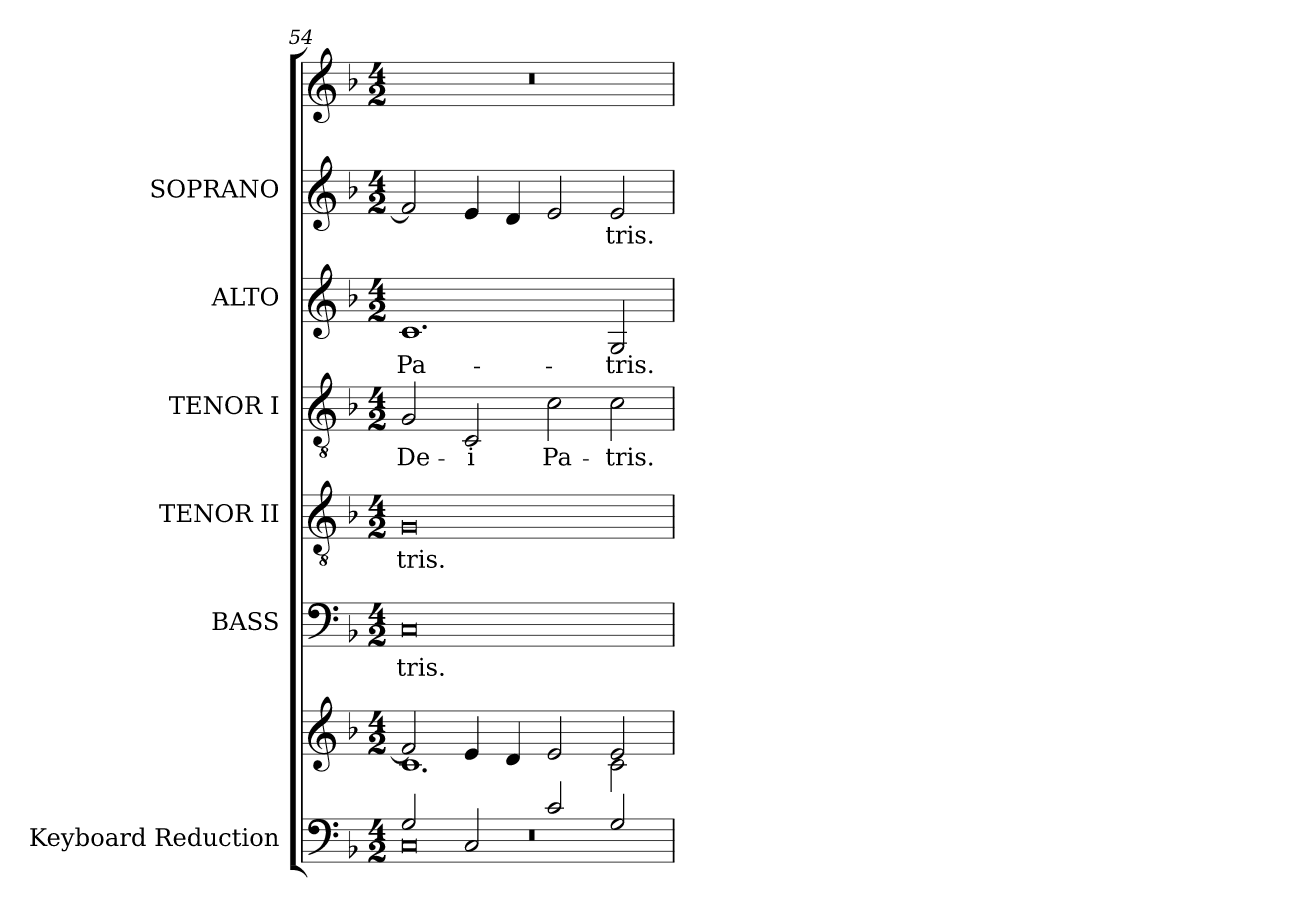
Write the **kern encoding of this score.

**kern	**kern	**kern	**text	**kern	**text	**kern	**text	**kern	**text	**kern	**text	**kern
*part7	*part7	*part6	*part6	*part5	*part5	*part4	*part4	*part3	*part3	*part2	*part2	*part1
*staff8	*staff7	*staff6	*staff6	*staff5	*staff5	*staff4	*staff4	*staff3	*staff3	*staff2	*staff2	*staff1
*I"Keyboard Reduction	*	*I"BASS	*	*I"TENOR II	*	*I"TENOR I	*	*I"ALTO	*	*I"SOPRANO	*	*
*I'Reduc.	*	*I'B.	*	*I'T. II	*	*I'T. I	*	*I'A.	*	*I'S.	*	*
*clefF4	*clefG2	*clefF4	*	*clefGv2	*	*clefGv2	*	*clefG2	*	*clefG2	*	*clefG2
*	*	*	*	*ITrd7c12	*	*ITrd7c12	*	*	*	*	*	*
*k[b-]	*k[b-]	*k[b-]	*	*k[b-]	*	*k[b-]	*	*k[b-]	*	*k[b-]	*	*k[b-]
*F:	*F:	*F:	*	*F:	*	*F:	*	*F:	*	*F:	*	*F:
*M4/2	*M4/2	*M4/2	*	*M4/2	*	*M4/2	*	*M4/2	*	*M4/2	*	*M4/2
=54	=54	=54	=54	=54	=54	=54	=54	=54	=54	=54	=54	=54
*^	*^	*	*	*	*	*	*	*	*	*	*	*
*	*^	*	*	*	*	*	*	*	*	*	*	*	*	*
!	!	!	!	!	!	!LO:LY:b:color=#000000	!	!	!	!	!	!	!	!	!
!	!	!	!	!	!	!	!	!LO:LY:b:color=#000000	!	!	!	!	!	!	!
!	!	!	!	!	!	!	!	!	!	!LO:LY:b:color=#000000	!	!	!	!	!
!	!	!	!	!	!	!	!	!	!	!	!	!LO:LY:b:color=#000000	!	!	!LO:N:vis=1
2Gi/	0r	0Ci	2fi/]	1.ci	0Ci	-tris.	0GGi	-tris.	2GGi/	De-	1.ci	Pa-	2fi/]	.	0r
!	!	!	!	!	!	!	!	!	!	!LO:LY:b:color=#000000	!	!	!	!	!
2Ci/	.	.	4ei/	.	.	.	.	.	2CCi/	-i	.	.	4ei/	.	.
.	.	.	4di/	.	.	.	.	.	.	.	.	.	4di/	.	.
!	!	!	!	!	!	!	!	!	!	!LO:LY:b:color=#000000	!	!	!	!	!
2ci/	.	.	2ei/	.	.	.	.	.	2Ci\	Pa-	.	.	2ei/	.	.
!	!	!	!	!	!	!	!	!	!	!LO:LY:b:color=#000000	!	!	!	!	!
!	!	!	!	!	!	!	!	!	!	!	!	!LO:LY:b:color=#000000	!	!	!
!	!	!	!	!	!	!	!	!	!	!	!	!	!	!LO:LY:b:color=#000000	!
2Gi/	.	.	2ei/	2ci\	.	.	.	.	2Ci\	-tris.	2Gi/	-tris.	2ei/	-tris.	.
*v	*v	*v	*	*	*	*	*	*	*	*	*	*	*	*	*
*	*v	*v	*	*	*	*	*	*	*	*	*	*	*
=	=	=	=	=	=	=	=	=	=	=	=	=
*-	*-	*-	*-	*-	*-	*-	*-	*-	*-	*-	*-	*-
